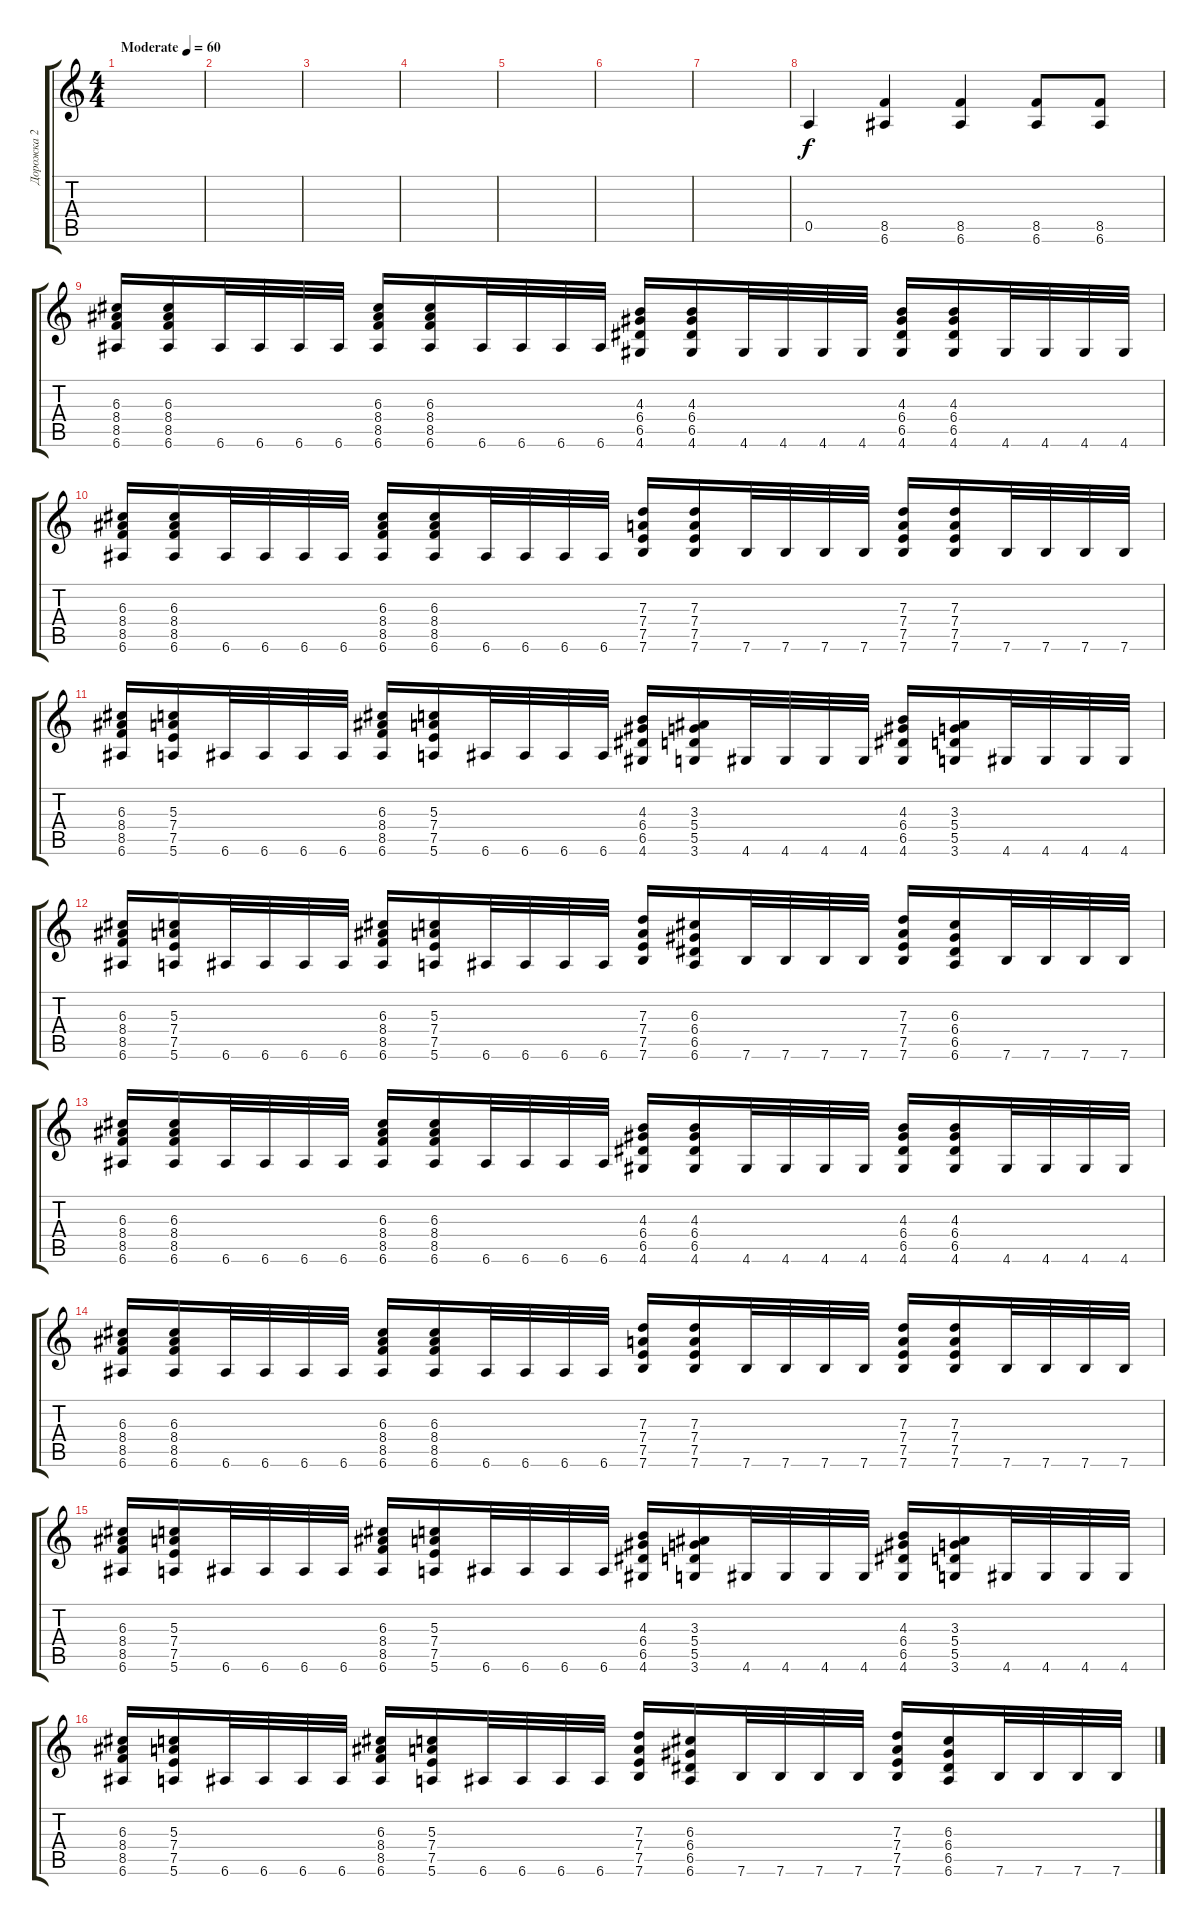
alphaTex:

\track ("Дорожка 2" "Дорожка 2") {instrument distortionguitar}
\staff {score tabs}
\tuning (E4 B3 G3 D3 A2 E2) {hide}
\ts (4 4)
\tempo (60 "Moderate")
\clef g2
\ks c
|
|
|
|
|
|
|
0.5.4 (8.5 6.6).4 (8.5 6.6).4 (8.5 6.6).8 (8.5 6.6).8 |
(6.3 8.4 8.5 6.6).16 (6.3 8.4 8.5 6.6).16 6.6.32 6.6.32 6.6.32 6.6.32 (6.3 8.4 8.5 6.6).16 (6.3 8.4 8.5 6.6).16 6.6.32 6.6.32 6.6.32 6.6.32 (4.3 6.4 6.5 4.6).16 (4.3 6.4 6.5 4.6).16 4.6.32 4.6.32 4.6.32 4.6.32 (4.3 6.4 6.5 4.6).16 (4.3 6.4 6.5 4.6).16 4.6.32 4.6.32 4.6.32 4.6.32 |
(6.3 8.4 8.5 6.6).16 (6.3 8.4 8.5 6.6).16 6.6.32 6.6.32 6.6.32 6.6.32 (6.3 8.4 8.5 6.6).16 (6.3 8.4 8.5 6.6).16 6.6.32 6.6.32 6.6.32 6.6.32 (7.3 7.4 7.5 7.6).16 (7.3 7.4 7.5 7.6).16 7.6.32 7.6.32 7.6.32 7.6.32 (7.3 7.4 7.5 7.6).16 (7.3 7.4 7.5 7.6).16 7.6.32 7.6.32 7.6.32 7.6.32 |
(6.3 8.4 8.5 6.6).16 (5.3 7.4 7.5 5.6).16 6.6.32 6.6.32 6.6.32 6.6.32 (6.3 8.4 8.5 6.6).16 (5.3 7.4 7.5 5.6).16 6.6.32 6.6.32 6.6.32 6.6.32 (4.3 6.4 6.5 4.6).16 (3.3 5.4 5.5 3.6).16 4.6.32 4.6.32 4.6.32 4.6.32 (4.3 6.4 6.5 4.6).16 (3.3 5.4 5.5 3.6).16 4.6.32 4.6.32 4.6.32 4.6.32 |
(6.3 8.4 8.5 6.6).16 (5.3 7.4 7.5 5.6).16 6.6.32 6.6.32 6.6.32 6.6.32 (6.3 8.4 8.5 6.6).16 (5.3 7.4 7.5 5.6).16 6.6.32 6.6.32 6.6.32 6.6.32 (7.3 7.4 7.5 7.6).16 (6.3 6.4 6.5 6.6).16 7.6.32 7.6.32 7.6.32 7.6.32 (7.3 7.4 7.5 7.6).16 (6.3 6.4 6.5 6.6).16 7.6.32 7.6.32 7.6.32 7.6.32 |
(6.3 8.4 8.5 6.6).16 (6.3 8.4 8.5 6.6).16 6.6.32 6.6.32 6.6.32 6.6.32 (6.3 8.4 8.5 6.6).16 (6.3 8.4 8.5 6.6).16 6.6.32 6.6.32 6.6.32 6.6.32 (4.3 6.4 6.5 4.6).16 (4.3 6.4 6.5 4.6).16 4.6.32 4.6.32 4.6.32 4.6.32 (4.3 6.4 6.5 4.6).16 (4.3 6.4 6.5 4.6).16 4.6.32 4.6.32 4.6.32 4.6.32 |
(6.3 8.4 8.5 6.6).16 (6.3 8.4 8.5 6.6).16 6.6.32 6.6.32 6.6.32 6.6.32 (6.3 8.4 8.5 6.6).16 (6.3 8.4 8.5 6.6).16 6.6.32 6.6.32 6.6.32 6.6.32 (7.3 7.4 7.5 7.6).16 (7.3 7.4 7.5 7.6).16 7.6.32 7.6.32 7.6.32 7.6.32 (7.3 7.4 7.5 7.6).16 (7.3 7.4 7.5 7.6).16 7.6.32 7.6.32 7.6.32 7.6.32 |
(6.3 8.4 8.5 6.6).16 (5.3 7.4 7.5 5.6).16 6.6.32 6.6.32 6.6.32 6.6.32 (6.3 8.4 8.5 6.6).16 (5.3 7.4 7.5 5.6).16 6.6.32 6.6.32 6.6.32 6.6.32 (4.3 6.4 6.5 4.6).16 (3.3 5.4 5.5 3.6).16 4.6.32 4.6.32 4.6.32 4.6.32 (4.3 6.4 6.5 4.6).16 (3.3 5.4 5.5 3.6).16 4.6.32 4.6.32 4.6.32 4.6.32 |
(6.3 8.4 8.5 6.6).16 (5.3 7.4 7.5 5.6).16 6.6.32 6.6.32 6.6.32 6.6.32 (6.3 8.4 8.5 6.6).16 (5.3 7.4 7.5 5.6).16 6.6.32 6.6.32 6.6.32 6.6.32 (7.3 7.4 7.5 7.6).16 (6.3 6.4 6.5 6.6).16 7.6.32 7.6.32 7.6.32 7.6.32 (7.3 7.4 7.5 7.6).16 (6.3 6.4 6.5 6.6).16 7.6.32 7.6.32 7.6.32 7.6.32
